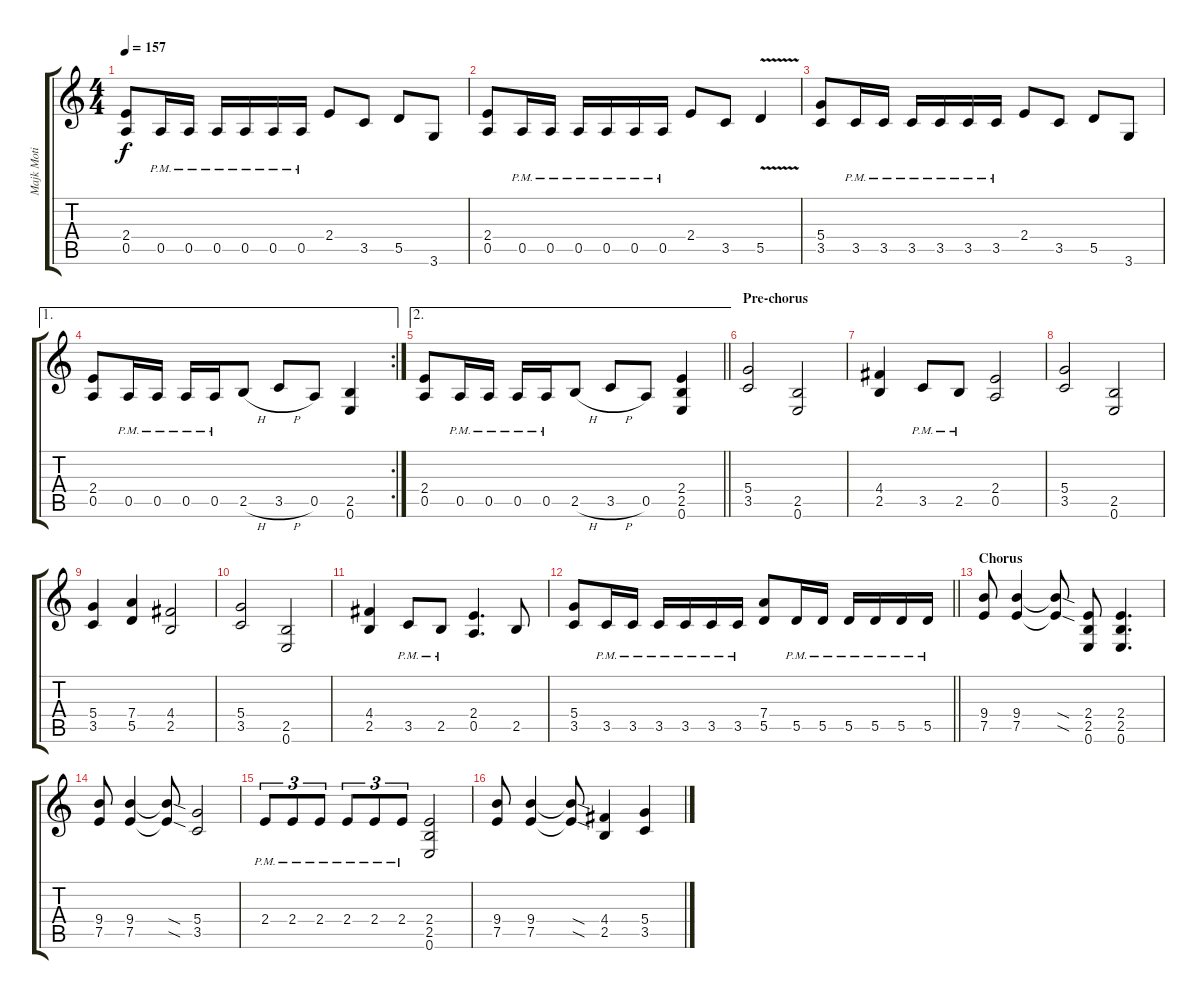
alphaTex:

\track ("Majk Moti" "Majk Moti") {instrument distortionguitar}
\staff {score tabs}
\tuning (E4 B3 G3 D3 A2 E2) {hide}
\ts (4 4)
\tempo 157
\clef g2
\ks c
(2.4 0.5).8{dy f} 0.5{pm}.16 0.5{pm}.16 0.5{pm}.16 0.5{pm}.16 0.5{pm}.16 0.5{pm}.16 2.4.8 3.5.8 5.5.8 3.6.8 |
(2.4 0.5).8 0.5{pm}.16 0.5{pm}.16 0.5{pm}.16 0.5{pm}.16 0.5{pm}.16 0.5{pm}.16 2.4.8 3.5.8 5.5{v}.4 |
(5.4 3.5).8 3.5{pm}.16 3.5{pm}.16 3.5{pm}.16 3.5{pm}.16 3.5{pm}.16 3.5{pm}.16 2.4.8 3.5.8 5.5.8 3.6.8 |
\ae 1
\rc 2
(2.4 0.5).8 0.5{pm}.16 0.5{pm}.16 0.5{pm}.16 0.5{pm}.16 2.5{h}.8 3.5{h}.8 0.5.8 (2.5 0.6).4 |
\ae 2
\barLineRight lightlight
(2.4 0.5).8 0.5{pm}.16 0.5{pm}.16 0.5{pm}.16 0.5{pm}.16 2.5{h}.8 3.5{h}.8 0.5.8 (2.4 2.5 0.6).4 |
\section ("" "Pre-chorus")
(5.4 3.5).2 (2.5 0.6).2 |
(4.4 2.5).4 3.5{pm}.8 2.5{pm}.8 (2.4 0.5).2 |
(5.4 3.5).2 (2.5 0.6).2 |
(5.4 3.5).4 (7.4 5.5).4 (4.4 2.5).2 |
(5.4 3.5).2 (2.5 0.6).2 |
(4.4 2.5).4 3.5{pm}.8 2.5{pm}.8 (2.4 0.5).4{d} 2.5.8 |
\barLineRight lightlight
(5.4 3.5).8 3.5{pm}.16 3.5{pm}.16 3.5{pm}.16 3.5{pm}.16 3.5{pm}.16 3.5{pm}.16 (7.4 5.5).8 5.5{pm}.16 5.5{pm}.16 5.5{pm}.16 5.5{pm}.16 5.5{pm}.16 5.5{pm}.16 |
\section ("" "Chorus")
(9.4 7.5).8 (9.4 7.5).4 (9.4{sod t} 7.5{sod t}).8 (2.4 2.5 0.6).8 (2.4 2.5 0.6).4{d} |
(9.4 7.5).8 (9.4 7.5).4 (9.4{sod t} 7.5{sod t}).8 (5.4 3.5).2 |
2.4{pm}.8{tu (3 2)} 2.4{pm}.8{tu (3 2)} 2.4{pm}.8{tu (3 2)} 2.4{pm}.8{tu (3 2)} 2.4{pm}.8{tu (3 2)} 2.4{pm}.8{tu (3 2)} (2.4 2.5 0.6).2 |
(9.4 7.5).8 (9.4 7.5).4 (9.4{sod t} 7.5{sod t}).8 (4.4 2.5).4 (5.4 3.5).4
